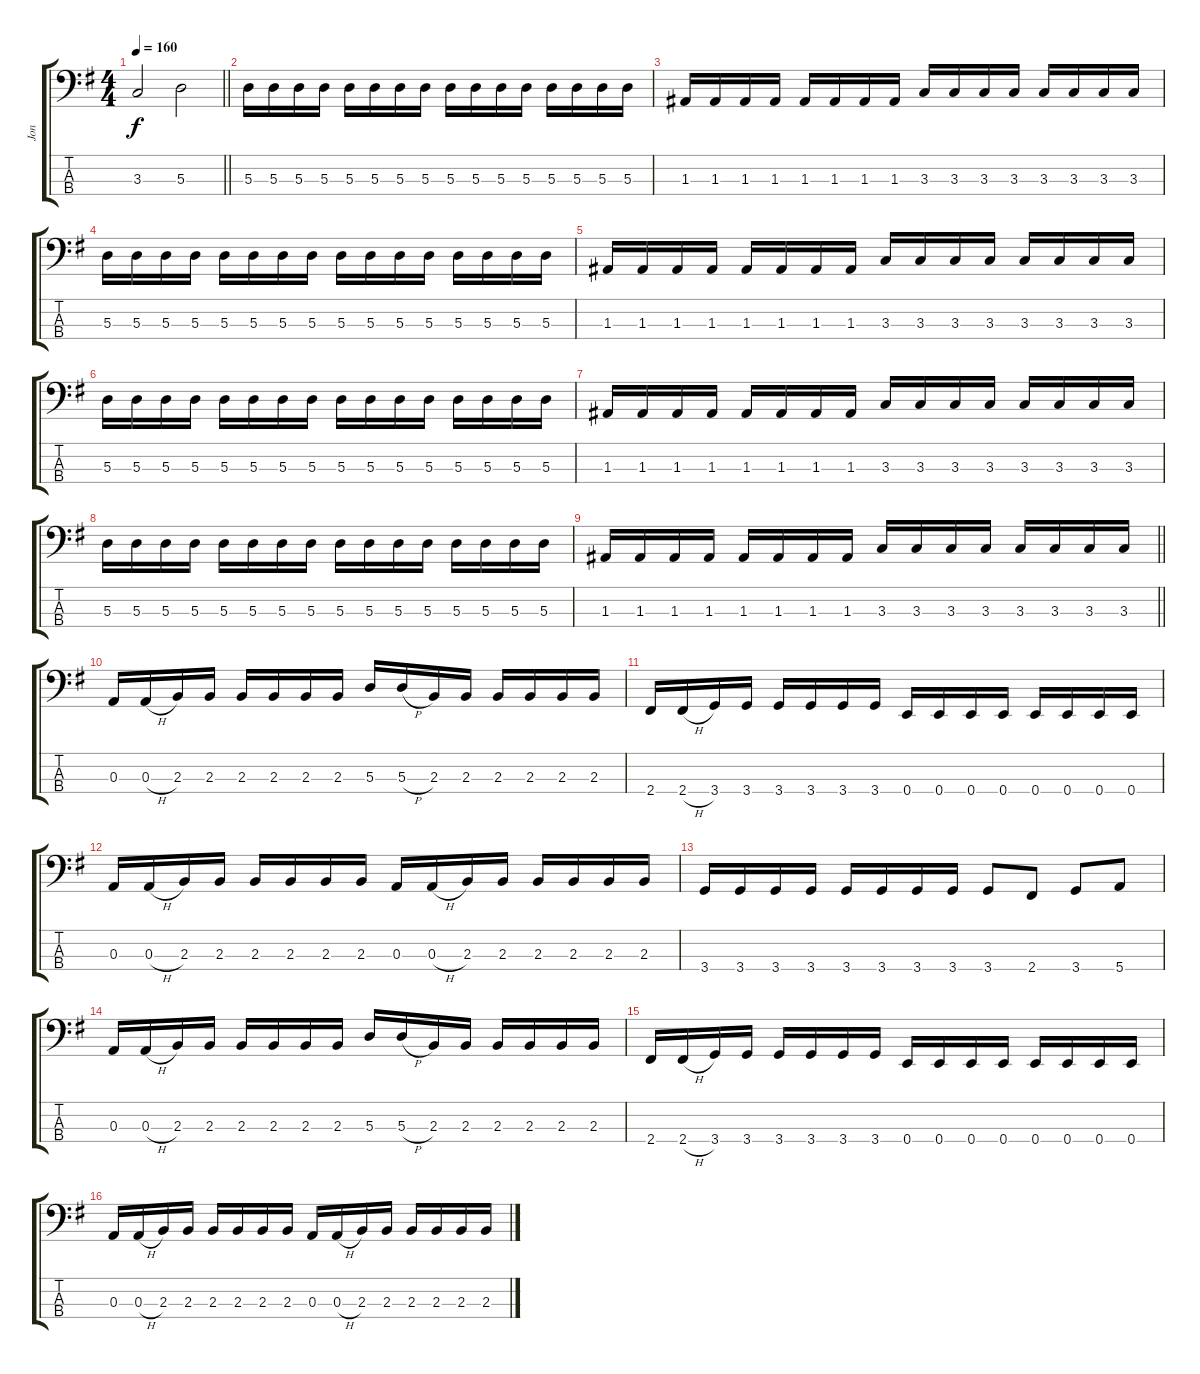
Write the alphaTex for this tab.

\track ("Jon" "Jon") {instrument electricbassfinger}
\staff {score tabs}
\tuning (G2 D2 A1 E1) {hide}
\ts (4 4)
\tempo 160
\clef f4
\barLineRight lightlight
\ks eminor
3.3.2{dy f} 5.3.2 |
5.3.16 5.3.16 5.3.16 5.3.16 5.3.16 5.3.16 5.3.16 5.3.16 5.3.16 5.3.16 5.3.16 5.3.16 5.3.16 5.3.16 5.3.16 5.3.16 |
1.3.16 1.3.16 1.3.16 1.3.16 1.3.16 1.3.16 1.3.16 1.3.16 3.3.16 3.3.16 3.3.16 3.3.16 3.3.16 3.3.16 3.3.16 3.3.16 |
5.3.16 5.3.16 5.3.16 5.3.16 5.3.16 5.3.16 5.3.16 5.3.16 5.3.16 5.3.16 5.3.16 5.3.16 5.3.16 5.3.16 5.3.16 5.3.16 |
1.3.16 1.3.16 1.3.16 1.3.16 1.3.16 1.3.16 1.3.16 1.3.16 3.3.16 3.3.16 3.3.16 3.3.16 3.3.16 3.3.16 3.3.16 3.3.16 |
5.3.16 5.3.16 5.3.16 5.3.16 5.3.16 5.3.16 5.3.16 5.3.16 5.3.16 5.3.16 5.3.16 5.3.16 5.3.16 5.3.16 5.3.16 5.3.16 |
1.3.16 1.3.16 1.3.16 1.3.16 1.3.16 1.3.16 1.3.16 1.3.16 3.3.16 3.3.16 3.3.16 3.3.16 3.3.16 3.3.16 3.3.16 3.3.16 |
5.3.16 5.3.16 5.3.16 5.3.16 5.3.16 5.3.16 5.3.16 5.3.16 5.3.16 5.3.16 5.3.16 5.3.16 5.3.16 5.3.16 5.3.16 5.3.16 |
\barLineRight lightlight
1.3.16 1.3.16 1.3.16 1.3.16 1.3.16 1.3.16 1.3.16 1.3.16 3.3.16 3.3.16 3.3.16 3.3.16 3.3.16 3.3.16 3.3.16 3.3.16 |
0.3.16 0.3{h}.16 2.3.16 2.3.16 2.3.16 2.3.16 2.3.16 2.3.16 5.3.16 5.3{h}.16 2.3.16 2.3.16 2.3.16 2.3.16 2.3.16 2.3.16 |
2.4.16 2.4{h}.16 3.4.16 3.4.16 3.4.16 3.4.16 3.4.16 3.4.16 0.4.16 0.4.16 0.4.16 0.4.16 0.4.16 0.4.16 0.4.16 0.4.16 |
0.3.16 0.3{h}.16 2.3.16 2.3.16 2.3.16 2.3.16 2.3.16 2.3.16 0.3.16 0.3{h}.16 2.3.16 2.3.16 2.3.16 2.3.16 2.3.16 2.3.16 |
3.4.16 3.4.16 3.4.16 3.4.16 3.4.16 3.4.16 3.4.16 3.4.16 3.4.8 2.4.8 3.4.8 5.4.8 |
0.3.16 0.3{h}.16 2.3.16 2.3.16 2.3.16 2.3.16 2.3.16 2.3.16 5.3.16 5.3{h}.16 2.3.16 2.3.16 2.3.16 2.3.16 2.3.16 2.3.16 |
2.4.16 2.4{h}.16 3.4.16 3.4.16 3.4.16 3.4.16 3.4.16 3.4.16 0.4.16 0.4.16 0.4.16 0.4.16 0.4.16 0.4.16 0.4.16 0.4.16 |
0.3.16 0.3{h}.16 2.3.16 2.3.16 2.3.16 2.3.16 2.3.16 2.3.16 0.3.16 0.3{h}.16 2.3.16 2.3.16 2.3.16 2.3.16 2.3.16 2.3.16
